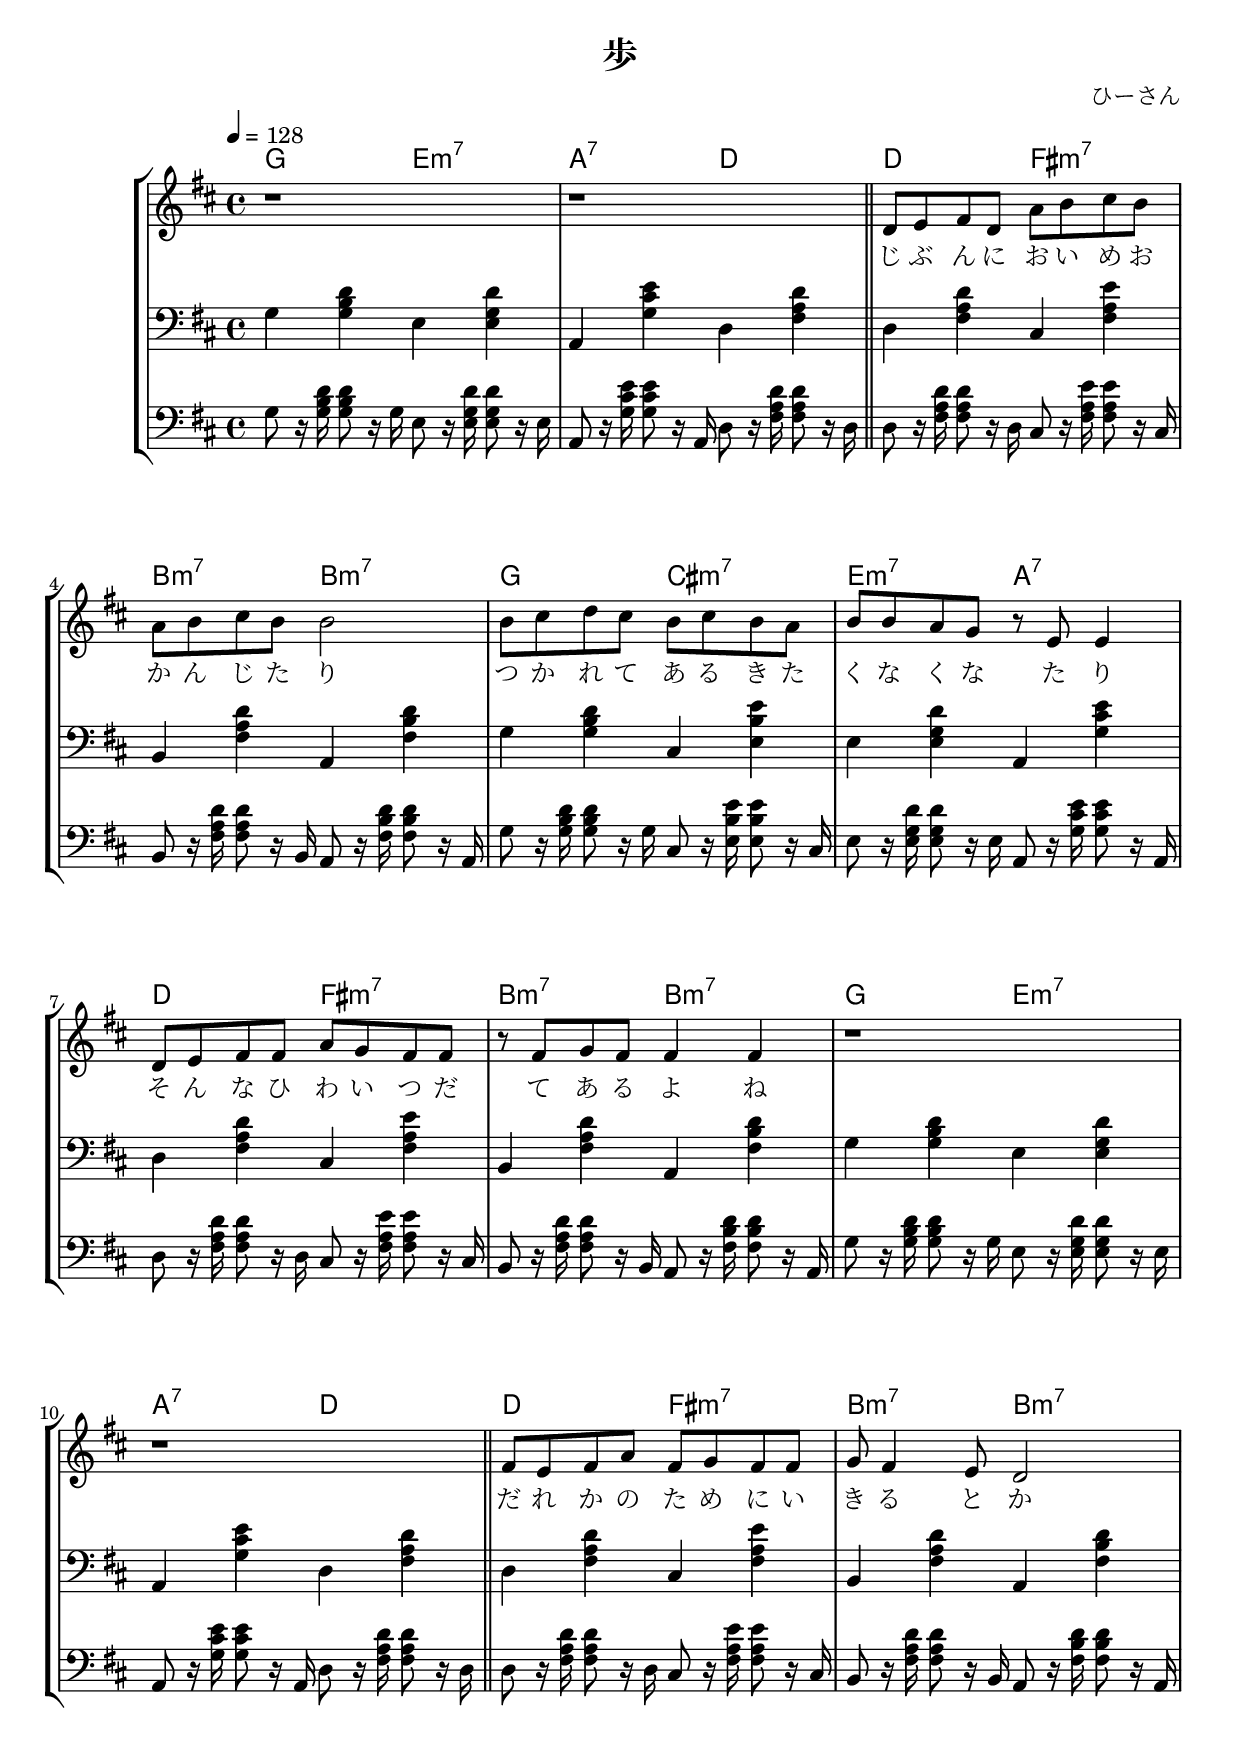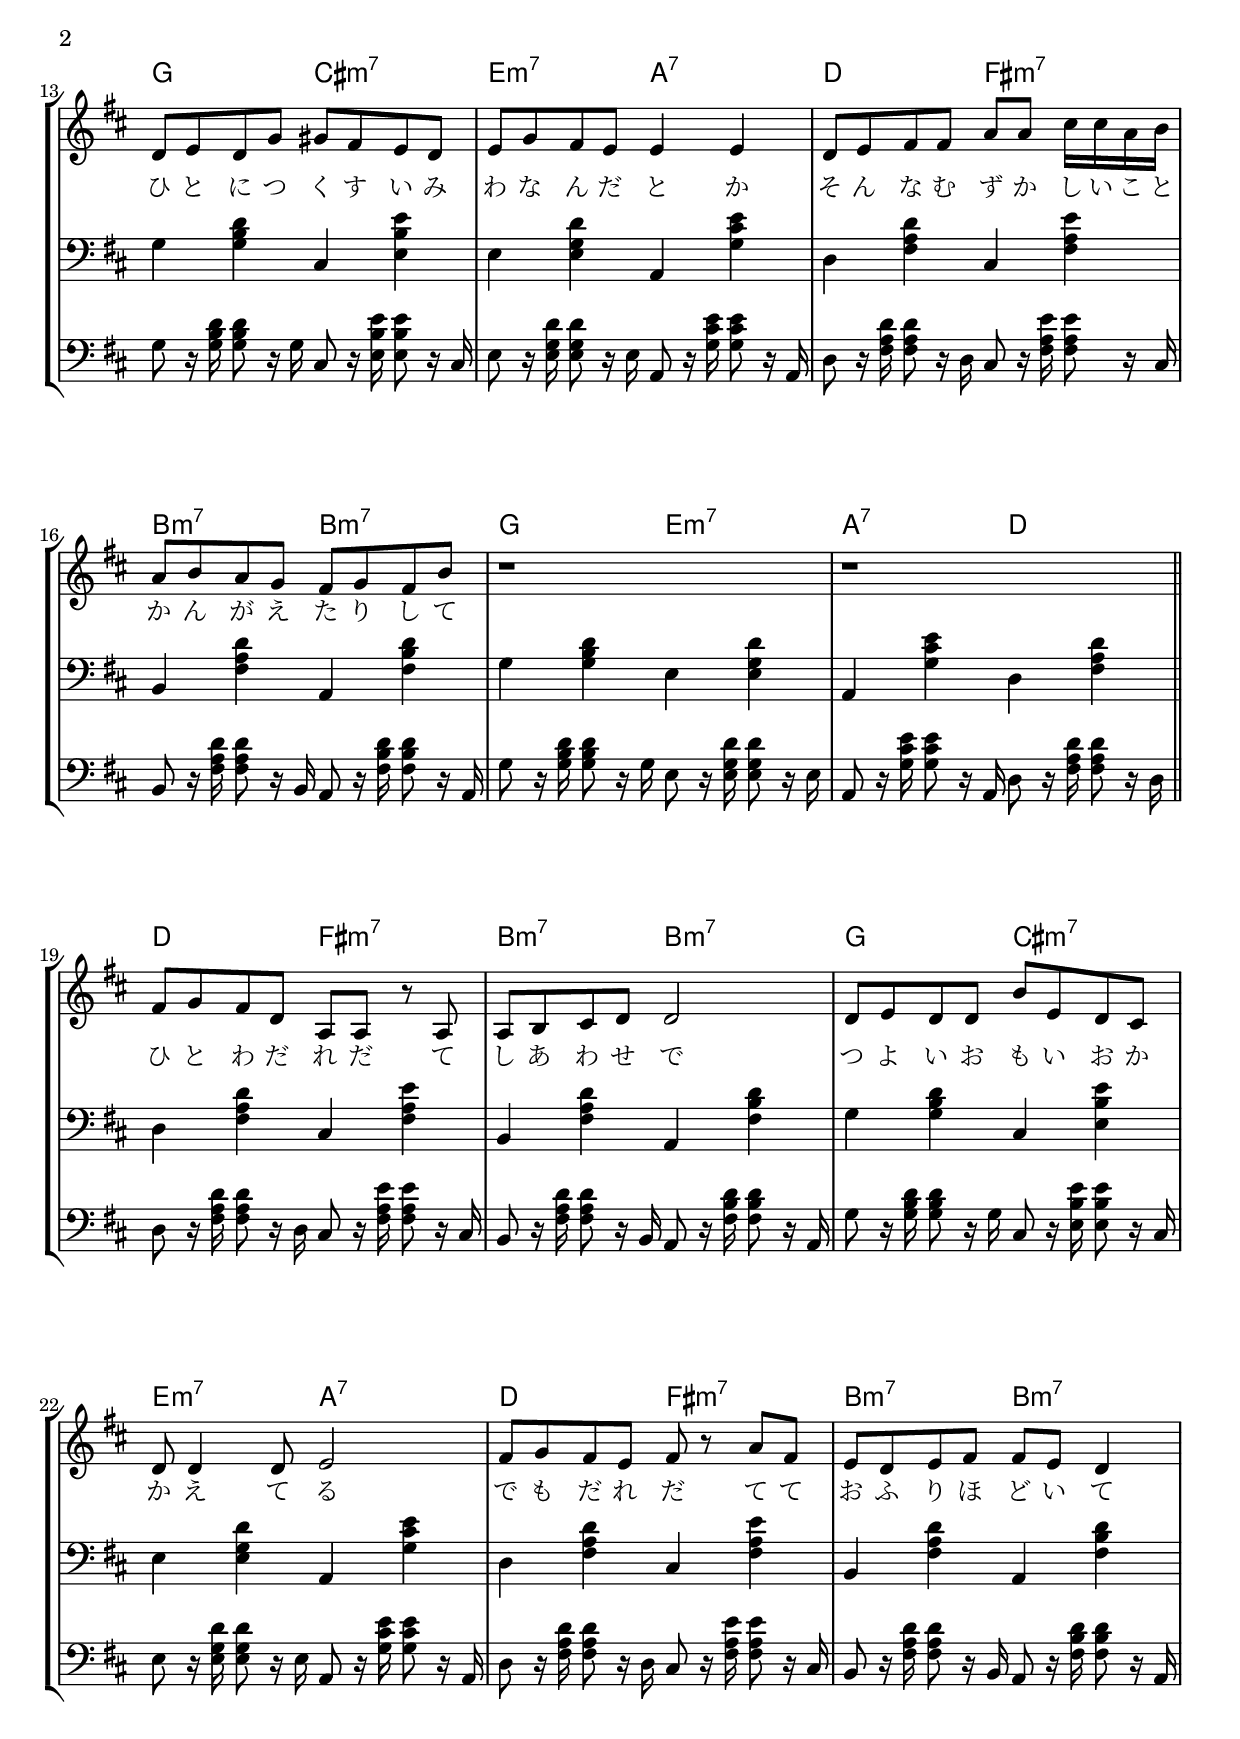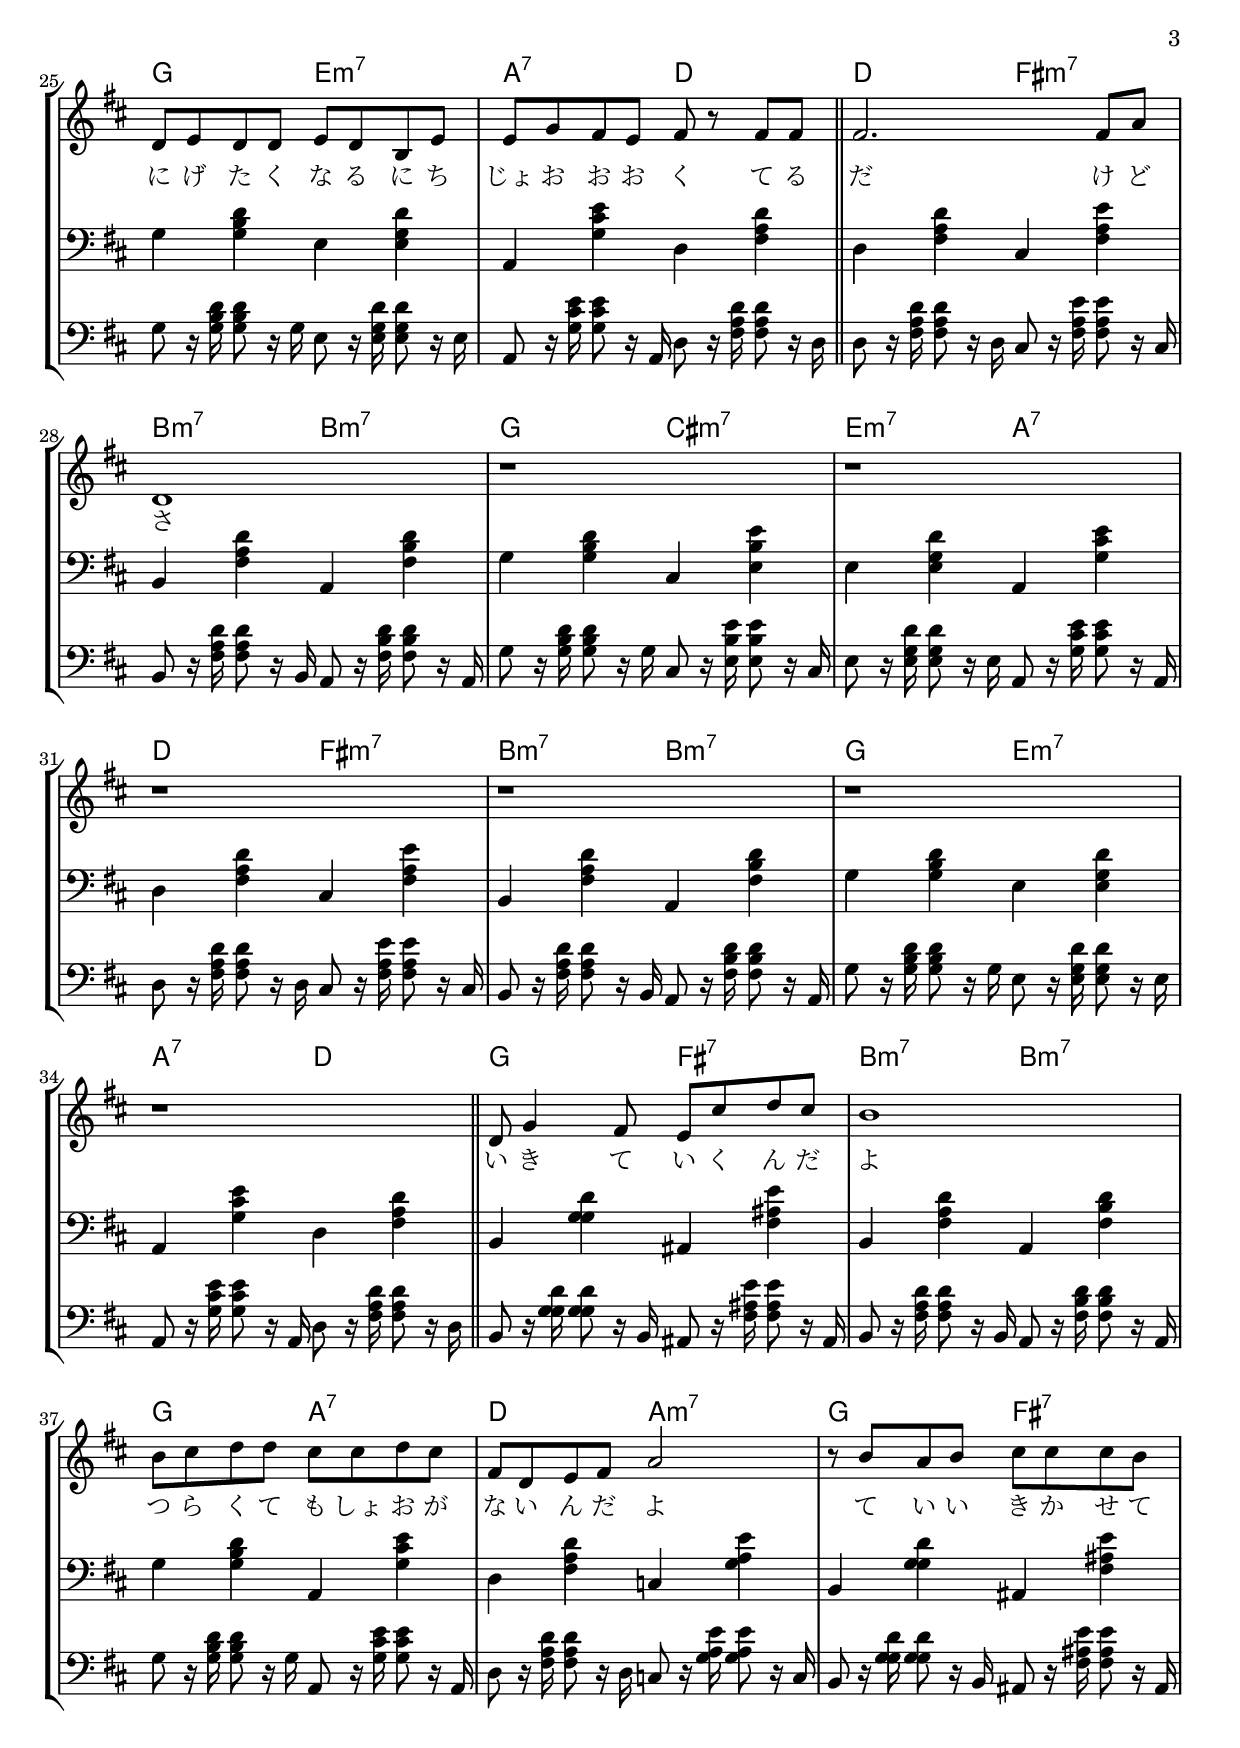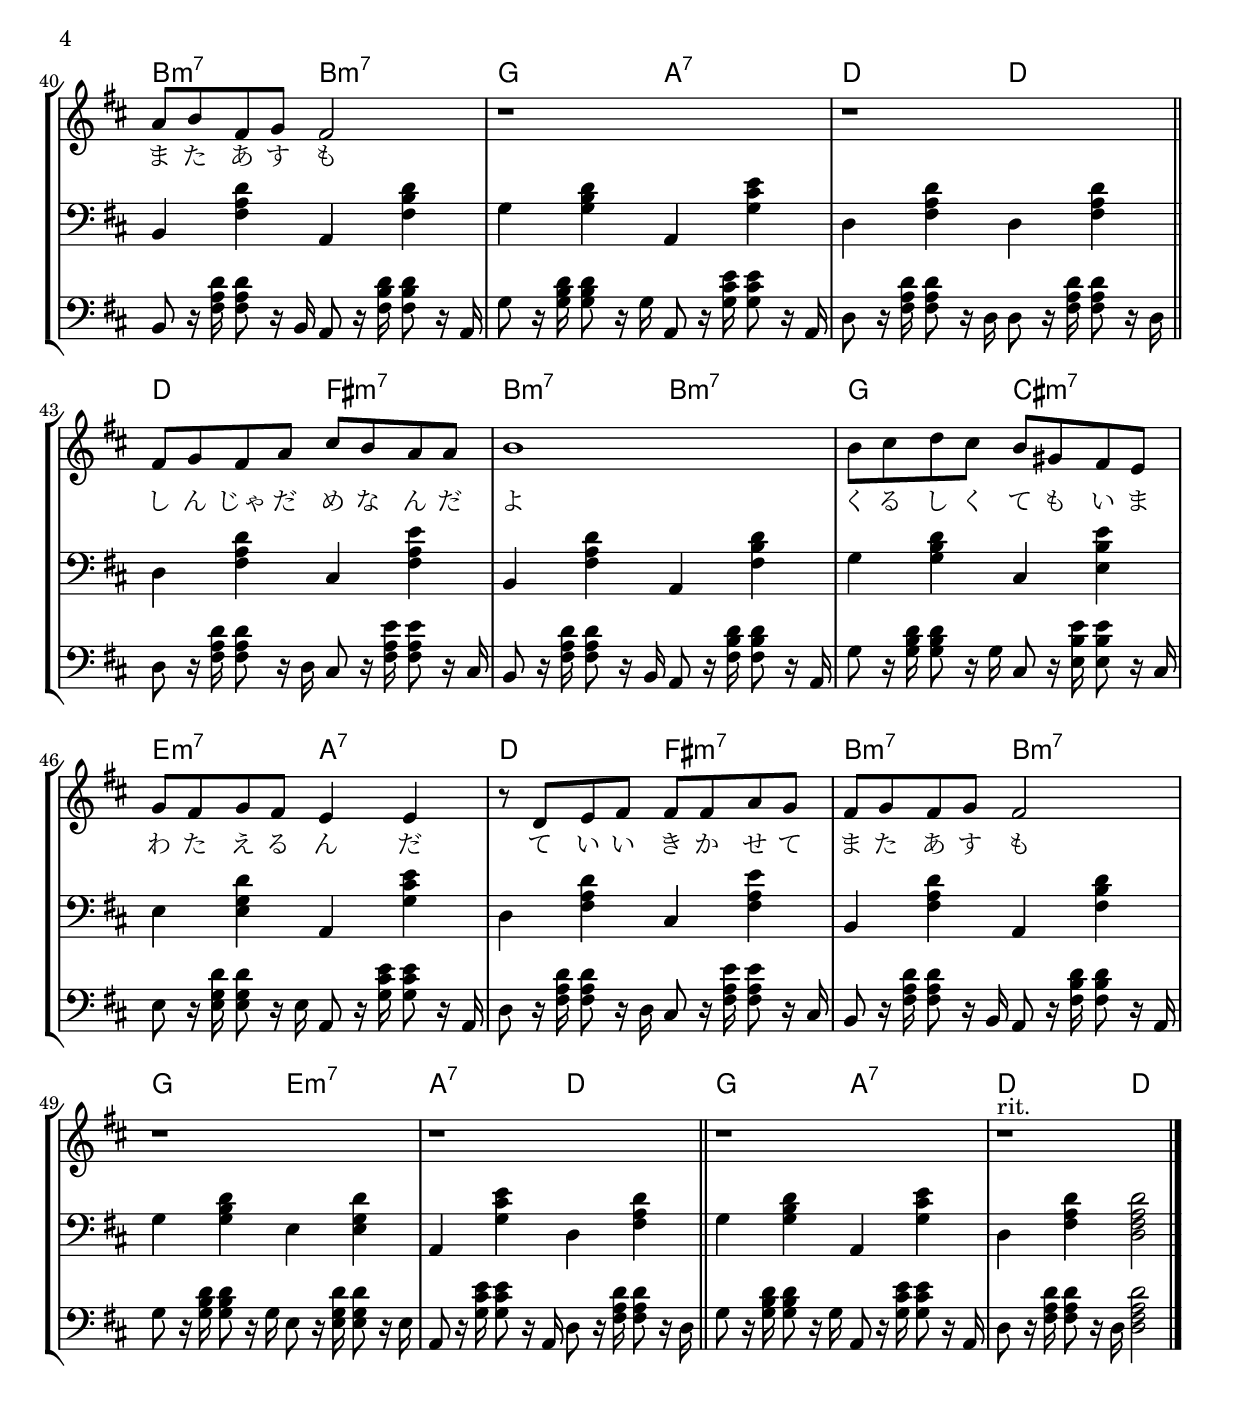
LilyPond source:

\version "2.12.1"

\header {
	title = \markup {歩}
	composer = \markup \center-column {ひーさん}
}

harmony = \chordmode {
	g2 e:min7 a:7 d 

	d fis:min7 b:min7 b:min7 g cis:min7 e:min7 a:7 d fis:min7 b:min7 b:min7 g e:min7 a:7 d 

	d fis:min7 b:min7 b:min7 g cis:min7 e:min7 a:7 d fis:min7 b:min7 b:min7 g e:min7 a:7 d 

	d fis:min7 b:min7 b:min7 g cis:min7 e:min7 a:7 d fis:min7 b:min7 b:min7 g e:min7 a:7 d 

	d fis:min7 b:min7 b:min7 g cis:min7 e:min7 a:7 d fis:min7 b:min7 b:min7 g e:min7 a:7 d 

	g fis:7 b:min7 b:min7 g a:7 d a:min7 g fis:7 b:min7 b:min7 g a:7 d d 

	d fis:min7 b:min7 b:min7 g cis:min7 e:min7 a:7 d fis:min7 b:min7 b:min7 g e:min7 a:7 d 

	g a:7 d d 
}

melody = {
	\key d \major
	\tempo 4 = 128
	r1 | r1   
	\set Staff.midiInstrument = #"fss0.34"
	 d'8  e'8  fis'8  d'8  a'8  b'8  cis''8  b'8 
	a'8  b'8  cis''8  b'8  b'2 
	b'8  cis''8  d''8  cis''8  b'8  cis''8  b'8  a'8 
	b'8  b'8  a'8  g'8  r8  e'8  e'4 
	d'8  e'8  fis'8  fis'8  a'8  g'8  fis'8  fis'8 
	r8  fis'8  g'8  fis'8  fis'4  fis'4
	r1 r1 	\set Staff.midiInstrument = #"fss0.34"
	 fis'8  e'8  fis'8  a'8  fis'8  g'8  fis'8  fis'8 
	g'8  fis'4  e'8  d'2 
	d'8  e'8  d'8  g'8  gis'8  fis'8  e'8  d'8 
	e'8  g'8  fis'8  e'8  e'4  e'4 
	d'8  e'8  fis'8  fis'8  a'8  a'8  cis''16  cis''16  a'16  b'16 
	a'8  b'8  a'8  g'8  fis'8  g'8  fis'8  b'8
	r1 r1 	\set Staff.midiInstrument = #"fss0.34"
	 fis'8  g'8  fis'8  d'8  a8  a8  r8  a8 
	a8  b8  cis'8  d'8  d'2 
	d'8  e'8  d'8  d'8  b'8  e'8  d'8  cis'8 
	d'8  d'4  d'8  e'2 
	fis'8  g'8  fis'8  e'8  fis'8  r8  a'8  fis'8 
	e'8  d'8  e'8  fis'8  fis'8  e'8  d'4 
	d'8  e'8  d'8  d'8  e'8  d'8  b8  e'8 
	e'8  g'8  fis'8  e'8  fis'8  r8  fis'8  fis'8
	\set Staff.midiInstrument = #"fss0.34"
	 fis'2.  fis'8  a'8 
	d'1
	r1 r1 r1 r1 r1 r1 	\set Staff.midiInstrument = #"fss0.34"
	 d'8  g'4  fis'8  e'8  cis''8  d''8  cis''8 
	b'1 
	b'8  cis''8  d''8  d''8  cis''8  cis''8  d''8  cis''8 
	fis'8  d'8  e'8  fis'8  a'2 
	r8  b'8  a'8  b'8  cis''8  cis''8  cis''8  b'8 
	a'8  b'8  fis'8  g'8  fis'2
	r1 r1 	\set Staff.midiInstrument = #"fss0.34"
	 fis'8  g'8  fis'8  a'8  cis''8  b'8  a'8  a'8 
	b'1 
	b'8  cis''8  d''8  cis''8  b'8  gis'8  fis'8  e'8 
	g'8  fis'8  g'8  fis'8  e'4  e'4 
	r8  d'8  e'8  fis'8  fis'8  fis'8  a'8  g'8 
	fis'8  g'8  fis'8  g'8  fis'2
	r1 r1 	r1 | r1^"rit." \bar "|."
}

words = \lyricmode {
	
	じ  ぶ  ん  に  お  い  め  お  か  ん  じ  た  り  つ  か  れ  て  あ  る  き  た  く  な  く  な  た  り  そ  ん  な  ひ  わ  い  つ  だ  て  あ  る  よ  ね  
	だ  れ  か  の  た  め  に  い  き  る  と  か  ひ  と  に  つ  く  す  い  み  わ  な  ん  だ  と  か  そ  ん  な  む  ず  か  し  い  こ  と  か  ん  が  え  た  り  し  て  
	ひ  と  わ  だ  れ  だ  て  し  あ  わ  せ  で  つ  よ  い  お  も  い  お  か  か  え  て  る  で  も  だ  れ  だ  て  て  お  ふ  り  ほ  ど  い  て  に  げ  た  く  な  る  に  ち  じょ  お  お  お  く  て  る  
	だ  け  ど  さ  
	い  き  て  い  く  ん  だ  よ  つ  ら  く  て  も  しょ  お  が  な  い  ん  だ  よ  て  い  い  き  か  せ  て  ま  た  あ  す  も  
	し  ん  じゃ  だ  め  な  ん  だ  よ  く  る  し  く  て  も  い  ま  わ  た  え  る  ん  だ  て  い  い  き  か  せ  て  ま  た  あ  す  も  
	
}

tempochange = {
	\tempo 4 = 128
	r1 | r1 \bar "||"
	\tempo 4 = 128
	r1 | r1 | r1 | r1 | r1 | r1 | r1 | r1 \bar "||"
	\tempo 4 = 128
	r1 | r1 | r1 | r1 | r1 | r1 | r1 | r1 \bar "||"
	\tempo 4 = 128
	r1 | r1 | r1 | r1 | r1 | r1 | r1 | r1 \bar "||"
	\tempo 4 = 128
	r1 | r1 | r1 | r1 | r1 | r1 | r1 | r1 \bar "||"
	\tempo 4 = 128
	r1 | r1 | r1 | r1 | r1 | r1 | r1 | r1 \bar "||"
	\tempo 4 = 128
	r1 | r1 | r1 | r1 | r1 | r1 | r1 | r1 \bar "||"
	\tempo 4 = 128
	r1 | \tempo 4 = 96 r2 \tempo 4 = 85 r2 \bar "|."
}

mainacc = {
	\clef bass
	\set Staff.midiInstrument = #"Pad 5 (bowed)"
	\key d \major
	\tempo 4 = 128
	g4 <g b d'>4
	e4 <e g d'>4
	a,4 <g cis' e'>4
	d4 <fis a d'>4
	\bar "||"

	\set Staff.midiInstrument = #"Pad 5 (bowed)"
	d4 <fis a d'>4
	cis4 <fis a e'>4
	b,4 <fis a d'>4
	a,4 <fis b d'>4
	g4 <g b d'>4
	cis4 <e b e'>4
	e4 <e g d'>4
	a,4 <g cis' e'>4
	d4 <fis a d'>4
	cis4 <fis a e'>4
	b,4 <fis a d'>4
	a,4 <fis b d'>4
	g4 <g b d'>4
	e4 <e g d'>4
	a,4 <g cis' e'>4
	d4 <fis a d'>4
	\bar "||"

	\set Staff.midiInstrument = #"Pad 5 (bowed)"
	d4 <fis a d'>4
	cis4 <fis a e'>4
	b,4 <fis a d'>4
	a,4 <fis b d'>4
	g4 <g b d'>4
	cis4 <e b e'>4
	e4 <e g d'>4
	a,4 <g cis' e'>4
	d4 <fis a d'>4
	cis4 <fis a e'>4
	b,4 <fis a d'>4
	a,4 <fis b d'>4
	g4 <g b d'>4
	e4 <e g d'>4
	a,4 <g cis' e'>4
	d4 <fis a d'>4
	\bar "||"

	\set Staff.midiInstrument = #"Pad 5 (bowed)"
	d4 <fis a d'>4
	cis4 <fis a e'>4
	b,4 <fis a d'>4
	a,4 <fis b d'>4
	g4 <g b d'>4
	cis4 <e b e'>4
	e4 <e g d'>4
	a,4 <g cis' e'>4
	d4 <fis a d'>4
	cis4 <fis a e'>4
	b,4 <fis a d'>4
	a,4 <fis b d'>4
	g4 <g b d'>4
	e4 <e g d'>4
	a,4 <g cis' e'>4
	d4 <fis a d'>4
	\bar "||"

	\set Staff.midiInstrument = #"Pad 5 (bowed)"
	d4 <fis a d'>4
	cis4 <fis a e'>4
	b,4 <fis a d'>4
	a,4 <fis b d'>4
	g4 <g b d'>4
	cis4 <e b e'>4
	e4 <e g d'>4
	a,4 <g cis' e'>4
	d4 <fis a d'>4
	cis4 <fis a e'>4
	b,4 <fis a d'>4
	a,4 <fis b d'>4
	g4 <g b d'>4
	e4 <e g d'>4
	a,4 <g cis' e'>4
	d4 <fis a d'>4
	\bar "||"

	\set Staff.midiInstrument = #"Pad 5 (bowed)"
	b,4 <g g d'>4
	ais,4 <fis ais e'>4
	b,4 <fis a d'>4
	a,4 <fis b d'>4
	g4 <g b d'>4
	a,4 <g cis' e'>4
	d4 <fis a d'>4
	c4 <g a e'>4
	b,4 <g g d'>4
	ais,4 <fis ais e'>4
	b,4 <fis a d'>4
	a,4 <fis b d'>4
	g4 <g b d'>4
	a,4 <g cis' e'>4
	d4 <fis a d'>4
	d4 <fis a d'>4
	\bar "||"

	\set Staff.midiInstrument = #"Pad 5 (bowed)"
	d4 <fis a d'>4
	cis4 <fis a e'>4
	b,4 <fis a d'>4
	a,4 <fis b d'>4
	g4 <g b d'>4
	cis4 <e b e'>4
	e4 <e g d'>4
	a,4 <g cis' e'>4
	d4 <fis a d'>4
	cis4 <fis a e'>4
	b,4 <fis a d'>4
	a,4 <fis b d'>4
	g4 <g b d'>4
	e4 <e g d'>4
	a,4 <g cis' e'>4
	d4 <fis a d'>4
	\bar "||"

	\set Staff.midiInstrument = #"Pad 5 (bowed)"
	g4 <g b d'>4
	a,4 <g cis' e'>4
	d4 <fis a d'>4
	<d fis a d'>2
	\bar "|."
}

subacc = {
	\clef bass
	\set Staff.midiInstrument = #"Piccolo"
	\key d \major
	\tempo 4 = 128
	g8 r16 <g b d'>16 <g b d'>8 r16 g16
	e8 r16 <e g d'>16 <e g d'>8 r16 e16
	a,8 r16 <g cis' e'>16 <g cis' e'>8 r16 a,16
	d8 r16 <fis a d'>16 <fis a d'>8 r16 d16
	\bar "||"

	\set Staff.midiInstrument = #"Piccolo"
	d8 r16 <fis a d'>16 <fis a d'>8 r16 d16
	cis8 r16 <fis a e'>16 <fis a e'>8 r16 cis16
	b,8 r16 <fis a d'>16 <fis a d'>8 r16 b,16
	a,8 r16 <fis b d'>16 <fis b d'>8 r16 a,16
	g8 r16 <g b d'>16 <g b d'>8 r16 g16
	cis8 r16 <e b e'>16 <e b e'>8 r16 cis16
	e8 r16 <e g d'>16 <e g d'>8 r16 e16
	a,8 r16 <g cis' e'>16 <g cis' e'>8 r16 a,16
	d8 r16 <fis a d'>16 <fis a d'>8 r16 d16
	cis8 r16 <fis a e'>16 <fis a e'>8 r16 cis16
	b,8 r16 <fis a d'>16 <fis a d'>8 r16 b,16
	a,8 r16 <fis b d'>16 <fis b d'>8 r16 a,16
	g8 r16 <g b d'>16 <g b d'>8 r16 g16
	e8 r16 <e g d'>16 <e g d'>8 r16 e16
	a,8 r16 <g cis' e'>16 <g cis' e'>8 r16 a,16
	d8 r16 <fis a d'>16 <fis a d'>8 r16 d16
	\bar "||"

	\set Staff.midiInstrument = #"Piccolo"
	d8 r16 <fis a d'>16 <fis a d'>8 r16 d16
	cis8 r16 <fis a e'>16 <fis a e'>8 r16 cis16
	b,8 r16 <fis a d'>16 <fis a d'>8 r16 b,16
	a,8 r16 <fis b d'>16 <fis b d'>8 r16 a,16
	g8 r16 <g b d'>16 <g b d'>8 r16 g16
	cis8 r16 <e b e'>16 <e b e'>8 r16 cis16
	e8 r16 <e g d'>16 <e g d'>8 r16 e16
	a,8 r16 <g cis' e'>16 <g cis' e'>8 r16 a,16
	d8 r16 <fis a d'>16 <fis a d'>8 r16 d16
	cis8 r16 <fis a e'>16 <fis a e'>8 r16 cis16
	b,8 r16 <fis a d'>16 <fis a d'>8 r16 b,16
	a,8 r16 <fis b d'>16 <fis b d'>8 r16 a,16
	g8 r16 <g b d'>16 <g b d'>8 r16 g16
	e8 r16 <e g d'>16 <e g d'>8 r16 e16
	a,8 r16 <g cis' e'>16 <g cis' e'>8 r16 a,16
	d8 r16 <fis a d'>16 <fis a d'>8 r16 d16
	\bar "||"

	\set Staff.midiInstrument = #"Piccolo"
	d8 r16 <fis a d'>16 <fis a d'>8 r16 d16
	cis8 r16 <fis a e'>16 <fis a e'>8 r16 cis16
	b,8 r16 <fis a d'>16 <fis a d'>8 r16 b,16
	a,8 r16 <fis b d'>16 <fis b d'>8 r16 a,16
	g8 r16 <g b d'>16 <g b d'>8 r16 g16
	cis8 r16 <e b e'>16 <e b e'>8 r16 cis16
	e8 r16 <e g d'>16 <e g d'>8 r16 e16
	a,8 r16 <g cis' e'>16 <g cis' e'>8 r16 a,16
	d8 r16 <fis a d'>16 <fis a d'>8 r16 d16
	cis8 r16 <fis a e'>16 <fis a e'>8 r16 cis16
	b,8 r16 <fis a d'>16 <fis a d'>8 r16 b,16
	a,8 r16 <fis b d'>16 <fis b d'>8 r16 a,16
	g8 r16 <g b d'>16 <g b d'>8 r16 g16
	e8 r16 <e g d'>16 <e g d'>8 r16 e16
	a,8 r16 <g cis' e'>16 <g cis' e'>8 r16 a,16
	d8 r16 <fis a d'>16 <fis a d'>8 r16 d16
	\bar "||"

	\set Staff.midiInstrument = #"Piccolo"
	d8 r16 <fis a d'>16 <fis a d'>8 r16 d16
	cis8 r16 <fis a e'>16 <fis a e'>8 r16 cis16
	b,8 r16 <fis a d'>16 <fis a d'>8 r16 b,16
	a,8 r16 <fis b d'>16 <fis b d'>8 r16 a,16
	g8 r16 <g b d'>16 <g b d'>8 r16 g16
	cis8 r16 <e b e'>16 <e b e'>8 r16 cis16
	e8 r16 <e g d'>16 <e g d'>8 r16 e16
	a,8 r16 <g cis' e'>16 <g cis' e'>8 r16 a,16
	d8 r16 <fis a d'>16 <fis a d'>8 r16 d16
	cis8 r16 <fis a e'>16 <fis a e'>8 r16 cis16
	b,8 r16 <fis a d'>16 <fis a d'>8 r16 b,16
	a,8 r16 <fis b d'>16 <fis b d'>8 r16 a,16
	g8 r16 <g b d'>16 <g b d'>8 r16 g16
	e8 r16 <e g d'>16 <e g d'>8 r16 e16
	a,8 r16 <g cis' e'>16 <g cis' e'>8 r16 a,16
	d8 r16 <fis a d'>16 <fis a d'>8 r16 d16
	\bar "||"

	\set Staff.midiInstrument = #"Piccolo"
	b,8 r16 <g g d'>16 <g g d'>8 r16 b,16
	ais,8 r16 <fis ais e'>16 <fis ais e'>8 r16 ais,16
	b,8 r16 <fis a d'>16 <fis a d'>8 r16 b,16
	a,8 r16 <fis b d'>16 <fis b d'>8 r16 a,16
	g8 r16 <g b d'>16 <g b d'>8 r16 g16
	a,8 r16 <g cis' e'>16 <g cis' e'>8 r16 a,16
	d8 r16 <fis a d'>16 <fis a d'>8 r16 d16
	c8 r16 <g a e'>16 <g a e'>8 r16 c16
	b,8 r16 <g g d'>16 <g g d'>8 r16 b,16
	ais,8 r16 <fis ais e'>16 <fis ais e'>8 r16 ais,16
	b,8 r16 <fis a d'>16 <fis a d'>8 r16 b,16
	a,8 r16 <fis b d'>16 <fis b d'>8 r16 a,16
	g8 r16 <g b d'>16 <g b d'>8 r16 g16
	a,8 r16 <g cis' e'>16 <g cis' e'>8 r16 a,16
	d8 r16 <fis a d'>16 <fis a d'>8 r16 d16
	d8 r16 <fis a d'>16 <fis a d'>8 r16 d16
	\bar "||"

	\set Staff.midiInstrument = #"Piccolo"
	d8 r16 <fis a d'>16 <fis a d'>8 r16 d16
	cis8 r16 <fis a e'>16 <fis a e'>8 r16 cis16
	b,8 r16 <fis a d'>16 <fis a d'>8 r16 b,16
	a,8 r16 <fis b d'>16 <fis b d'>8 r16 a,16
	g8 r16 <g b d'>16 <g b d'>8 r16 g16
	cis8 r16 <e b e'>16 <e b e'>8 r16 cis16
	e8 r16 <e g d'>16 <e g d'>8 r16 e16
	a,8 r16 <g cis' e'>16 <g cis' e'>8 r16 a,16
	d8 r16 <fis a d'>16 <fis a d'>8 r16 d16
	cis8 r16 <fis a e'>16 <fis a e'>8 r16 cis16
	b,8 r16 <fis a d'>16 <fis a d'>8 r16 b,16
	a,8 r16 <fis b d'>16 <fis b d'>8 r16 a,16
	g8 r16 <g b d'>16 <g b d'>8 r16 g16
	e8 r16 <e g d'>16 <e g d'>8 r16 e16
	a,8 r16 <g cis' e'>16 <g cis' e'>8 r16 a,16
	d8 r16 <fis a d'>16 <fis a d'>8 r16 d16
	\bar "||"

	\set Staff.midiInstrument = #"Piccolo"
	g8 r16 <g b d'>16 <g b d'>8 r16 g16
	a,8 r16 <g cis' e'>16 <g cis' e'>8 r16 a,16
	d8 r16 <fis a d'>16 <fis a d'>8 r16 d16
	<d fis a d'>2
	\bar "|."
}

percA = {
	\drummode {
	cymr4 cymr4 cymr4 cymr4  |cymr4 cymr8 cymr16 cymr16 cymr4 cymr4  \bar "||"
	cymr4 cymr4 cymr4 cymr4  |cymr4 cymr8 cymr16 cymr16 cymr4 cymr4  |cymr4 cymr4 cymr4 cymr4  |cymr4 cymr2.  |cymr4 cymr4 cymr4 cymr4  |cymr4 cymr8 cymr16 cymr16 cymr4 cymr4  |cymr4 cymr4 cymr4 cymr4  |cymr4 cymr2.  \bar "||"
	cymr4 cymr4 cymr4 cymr4  |cymr4 cymr8 cymr16 cymr16 cymr4 cymr4  |cymr4 cymr4 cymr4 cymr4  |cymr4 cymr2.  |cymr4 cymr4 cymr4 cymr4  |cymr4 cymr8 cymr16 cymr16 cymr4 cymr4  |cymr4 cymr4 cymr4 cymr4  |cymr4 cymr2.  \bar "||"
	cymr4 cymr4 cymr4 cymr4  |cymr4 cymr8 cymr16 cymr16 cymr4 cymr4  |cymr4 cymr4 cymr4 cymr4  |cymr4 cymr2.  |cymr4 cymr4 cymr4 cymr4  |cymr4 cymr8 cymr16 cymr16 cymr4 cymr4  |cymr4 cymr4 cymr4 cymr4  |cymr4 cymr2.  \bar "||"
	cymr4 cymr4 cymr4 cymr4  |cymr4 cymr8 cymr16 cymr16 cymr4 cymr4  |cymr4 cymr4 cymr4 cymr4  |cymr4 cymr2.  |cymr4 cymr4 cymr4 cymr4  |cymr4 cymr8 cymr16 cymr16 cymr4 cymr4  |cymr4 cymr4 cymr4 cymr4  |cymr4 cymr2.  \bar "||"
	cymr4 cymr4 cymr4 cymr4  |cymr4 cymr8 cymr16 cymr16 cymr4 cymr4  |cymr4 cymr4 cymr4 cymr4  |cymr4 cymr2.  |cymr4 cymr4 cymr4 cymr4  |cymr4 cymr8 cymr16 cymr16 cymr4 cymr4  |cymr4 cymr4 cymr4 cymr4  |cymr4 cymr2.  \bar "||"
	cymr4 cymr4 cymr4 cymr4  |cymr4 cymr8 cymr16 cymr16 cymr4 cymr4  |cymr4 cymr4 cymr4 cymr4  |cymr4 cymr2.  |cymr4 cymr4 cymr4 cymr4  |cymr4 cymr8 cymr16 cymr16 cymr4 cymr4  |cymr4 cymr4 cymr4 cymr4  |cymr4 cymr2.  \bar "||"
	cymr4 cymr4 cymr4 cymr4  |cymr4 cymr8 cymr16 cymr16 cymr4 cymr4  \bar "|."
	}
}

percB = {
	\drummode {
	r2 sn2  |r2 sn2  \bar "||"
	r2 sn2  |r2 sn2  |r2 sn2  |r8 sn8 sn2.  |r2 sn2  |r2 sn2  |r2 sn2  |r8 sn8 sn2.  \bar "||"
	r2 sn2  |r2 sn2  |r2 sn2  |r8 sn8 sn2.  |r2 sn2  |r2 sn2  |r2 sn2  |r8 sn8 sn2.  \bar "||"
	r2 sn2  |r2 sn2  |r2 sn2  |r8 sn8 sn2.  |r2 sn2  |r2 sn2  |r2 sn2  |r8 sn8 sn2.  \bar "||"
	r2 sn2  |r2 sn2  |r2 sn2  |r8 sn8 sn2.  |r2 sn2  |r2 sn2  |r2 sn2  |r8 sn8 sn2.  \bar "||"
	r2 sn2  |r2 sn2  |r2 sn2  |r8 sn8 sn2.  |r2 sn2  |r2 sn2  |r2 sn2  |r8 sn8 sn2.  \bar "||"
	r2 sn2  |r2 sn2  |r2 sn2  |r8 sn8 sn2.  |r2 sn2  |r2 sn2  |r2 sn2  |r8 sn8 sn2.  \bar "||"
	r2 sn2  |r2 sn2  \bar "|."
	}
}

percC = {
	\drummode {
	bd2. r8 bd8  |bd2 r8 bd4.  \bar "||"
	bd2. r8 bd8  |bd2. r8 bd8  |bd2. r8 bd8  |bd4. bd8 bd4. bd8  |bd2. r8 bd8  |bd2. r8 bd8  |bd2. r8 bd8  |bd2 r8 bd4.  \bar "||"
	bd2. r8 bd8  |bd2. r8 bd8  |bd2. r8 bd8  |bd4. bd8 bd4. bd8  |bd2. r8 bd8  |bd2. r8 bd8  |bd2. r8 bd8  |bd2 r8 bd4.  \bar "||"
	bd2. r8 bd8  |bd2. r8 bd8  |bd2. r8 bd8  |bd4. bd8 bd4. bd8  |bd2. r8 bd8  |bd2. r8 bd8  |bd2. r8 bd8  |bd2 r8 bd4.  \bar "||"
	bd2. r8 bd8  |bd2. r8 bd8  |bd2. r8 bd8  |bd4. bd8 bd4. bd8  |bd2. r8 bd8  |bd2. r8 bd8  |bd2. r8 bd8  |bd2 r8 bd4.  \bar "||"
	bd2. r8 bd8  |bd2. r8 bd8  |bd2. r8 bd8  |bd4. bd8 bd4. bd8  |bd2. r8 bd8  |bd2. r8 bd8  |bd2. r8 bd8  |bd2 r8 bd4.  \bar "||"
	bd2. r8 bd8  |bd2. r8 bd8  |bd2. r8 bd8  |bd4. bd8 bd4. bd8  |bd2. r8 bd8  |bd2. r8 bd8  |bd2. r8 bd8  |bd2 r8 bd4.  \bar "||"
	bd2. r8 bd8  |bd2 r8 bd4.  \bar "|."
	}
}

percD = {
	\drummode {
	r1 |r8. tommh8. tommh2 r8  \bar "||"
	r1 |r1 |r1 |r2 r8 tommh8 tommh4  |r1 |r1 |r1 |r8. tommh8. tommh2 r8  \bar "||"
	r1 |r1 |r1 |r2 r8 tommh8 tommh4  |r1 |r1 |r1 |r8. tommh8. tommh2 r8  \bar "||"
	r1 |r1 |r1 |r2 r8 tommh8 tommh4  |r1 |r1 |r1 |r8. tommh8. tommh2 r8  \bar "||"
	r1 |r1 |r1 |r2 r8 tommh8 tommh4  |r1 |r1 |r1 |r8. tommh8. tommh2 r8  \bar "||"
	r1 |r1 |r1 |r2 r8 tommh8 tommh4  |r1 |r1 |r1 |r8. tommh8. tommh2 r8  \bar "||"
	r1 |r1 |r1 |r2 r8 tommh8 tommh4  |r1 |r1 |r1 |r8. tommh8. tommh2 r8  \bar "||"
	r1 |r8. tommh8. tommh2 r8  \bar "|."
	}
}

percE = {
	\drummode {
	r1 |r2. toml8 toml8  \bar "||"
	r1 |r1 |r1 |r2. r8 toml8  |r1 |r1 |r1 |r2. toml8 toml8  \bar "||"
	r1 |r1 |r1 |r2. r8 toml8  |r1 |r1 |r1 |r2. toml8 toml8  \bar "||"
	r1 |r1 |r1 |r2. r8 toml8  |r1 |r1 |r1 |r2. toml8 toml8  \bar "||"
	r1 |r1 |r1 |r2. r8 toml8  |r1 |r1 |r1 |r2. toml8 toml8  \bar "||"
	r1 |r1 |r1 |r2. r8 toml8  |r1 |r1 |r1 |r2. toml8 toml8  \bar "||"
	r1 |r1 |r1 |r2. r8 toml8  |r1 |r1 |r1 |r2. toml8 toml8  \bar "||"
	r1 |r2. toml8 toml8  \bar "|."
	}
}

percF = {
	\drummode {
	r1 |hho1  \bar "||"
	r1 |r1 |r1 |r1 |r1 |r1 |r1 |hho1  \bar "||"
	r1 |r1 |r1 |r1 |r1 |r1 |r1 |hho1  \bar "||"
	r1 |r1 |r1 |r1 |r1 |r1 |r1 |hho1  \bar "||"
	r1 |r1 |r1 |r1 |r1 |r1 |r1 |hho1  \bar "||"
	r1 |r1 |r1 |r1 |r1 |r1 |r1 |hho1  \bar "||"
	r1 |r1 |r1 |r1 |r1 |r1 |r1 |hho1  \bar "||"
	r1 |hho1  \bar "|."
	}
}

\score {
	<<
		\new StaffGroup <<
			\new ChordNames {\harmony}
			\new Voice = "melody" {\melody}
			\new Lyrics \lyricsto "melody" \words
			\new Staff = "mainacc" {\mainacc}
			\new Staff = "subacc" {\subacc}
		>>
	>>
	\layout { }
}
